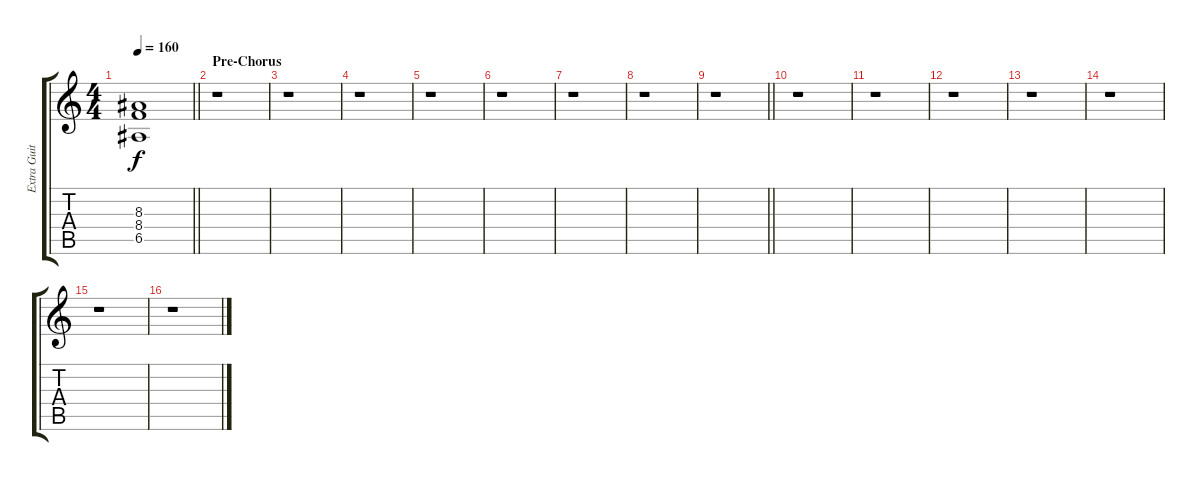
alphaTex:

\track ("Extra Guitar I" "Extra Guit") {instrument overdrivenguitar}
\staff {score tabs}
\tuning (B3 Gb3 D3 A2 E2 B1) {hide}
\ts (4 4)
\tempo 160
\clef g2
\barLineRight lightlight
\ks c
(8.3{t} 8.4{t} 6.5{t}).1{dy f} |
\section ("" "Pre-Chorus")
r.1 |
r.1 |
r.1 |
r.1 |
r.1 |
r.1 |
r.1 |
\barLineRight lightlight
r.1 |
r.1 |
r.1 |
r.1 |
r.1 |
r.1 |
r.1 |
r.1
